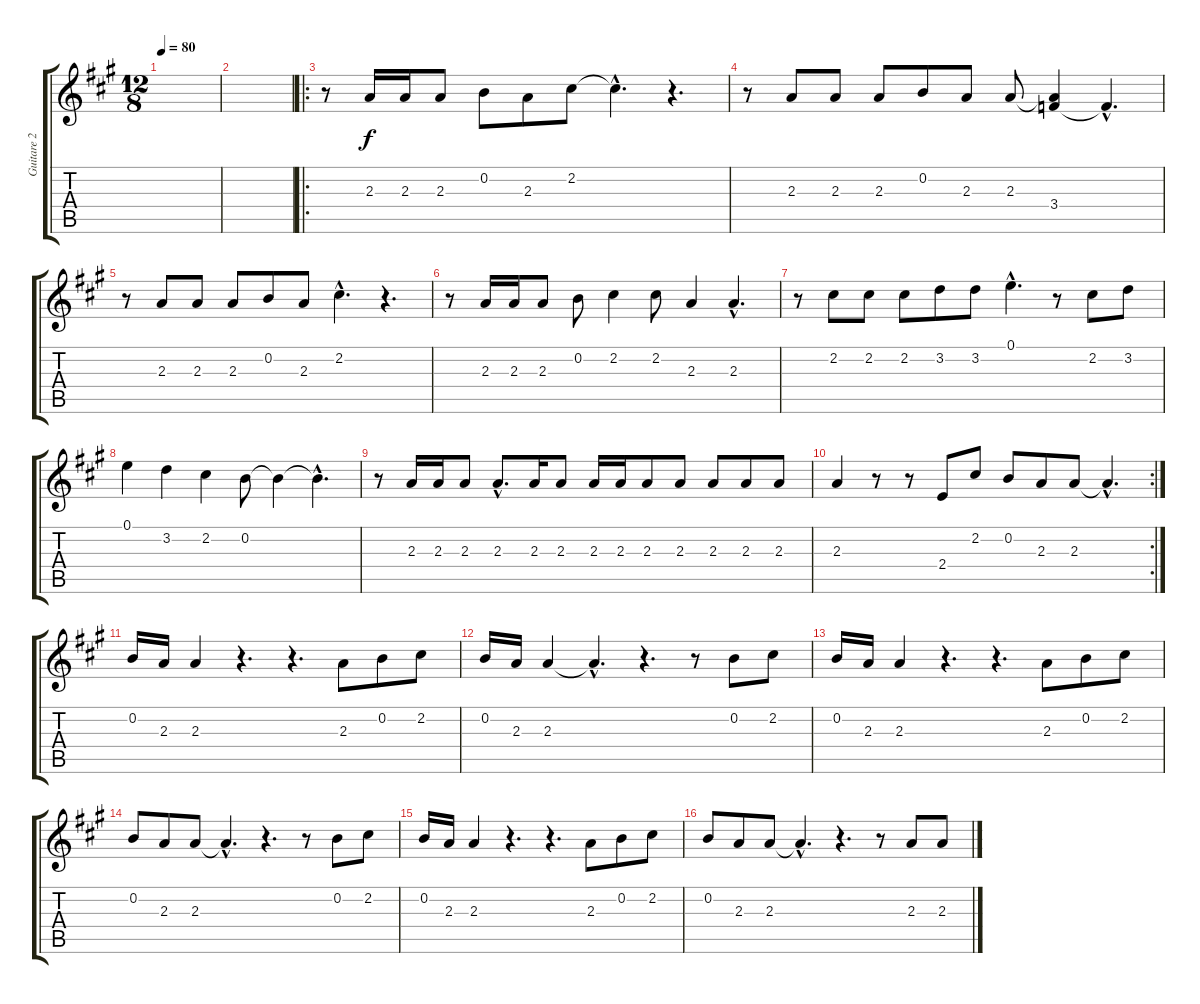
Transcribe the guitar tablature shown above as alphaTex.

\track ("Guitare 2" "Guitare 2") {instrument acousticguitarsteel}
\staff {score tabs}
\tuning (E4 B3 G3 D3 A2 E2) {hide}
\ts (12 8)
\tempo 80
\clef g2
\ks a
|
|
\ro
r.8 2.3.16 2.3.16 2.3.8 0.2.8 2.3.8 2.2.8 2.2{hac t}.4{d} r.4{d} |
r.8 2.3.8 2.3.8 2.3.8 0.2.8 2.3.8 2.3.8 (2.3{t} 3.4).4 3.4{hac t}.4{d} |
r.8 2.3.8 2.3.8 2.3.8 0.2.8 2.3.8 2.2{hac}.4{d} r.4{d} |
r.8 2.3.16 2.3.16 2.3.8 0.2.8 2.2.4 2.2.8 2.3.4 2.3{hac}.4{d} |
r.8 2.2.8 2.2.8 2.2.8 3.2.8 3.2.8 0.1{hac}.4{d} r.8 2.2.8 3.2.8 |
0.1.4 3.2.4 2.2.4 0.2.8 0.2{t}.4 0.2{hac t}.4{d} |
r.8 2.3.16 2.3.16 2.3.8 2.3{hac}.8{d} 2.3.16 2.3.8 2.3.16 2.3.16 2.3.8 2.3.8 2.3.8 2.3.8 2.3.8 |
\rc 2
2.3.4 r.8 r.8 2.4.8 2.2.8 0.2.8 2.3.8 2.3.8 2.3{hac t}.4{d} |
0.2.16 2.3.16 2.3.4 r.4{d} r.4{d} 2.3.8 0.2.8 2.2.8 |
0.2.16 2.3.16 2.3.4 2.3{hac t}.4{d} r.4{d} r.8 0.2.8 2.2.8 |
0.2.16 2.3.16 2.3.4 r.4{d} r.4{d} 2.3.8 0.2.8 2.2.8 |
0.2.8 2.3.8 2.3.8 2.3{hac t}.4{d} r.4{d} r.8 0.2.8 2.2.8 |
0.2.16 2.3.16 2.3.4 r.4{d} r.4{d} 2.3.8 0.2.8 2.2.8 |
0.2.8 2.3.8 2.3.8 2.3{hac t}.4{d} r.4{d} r.8 2.3.8 2.3.8
